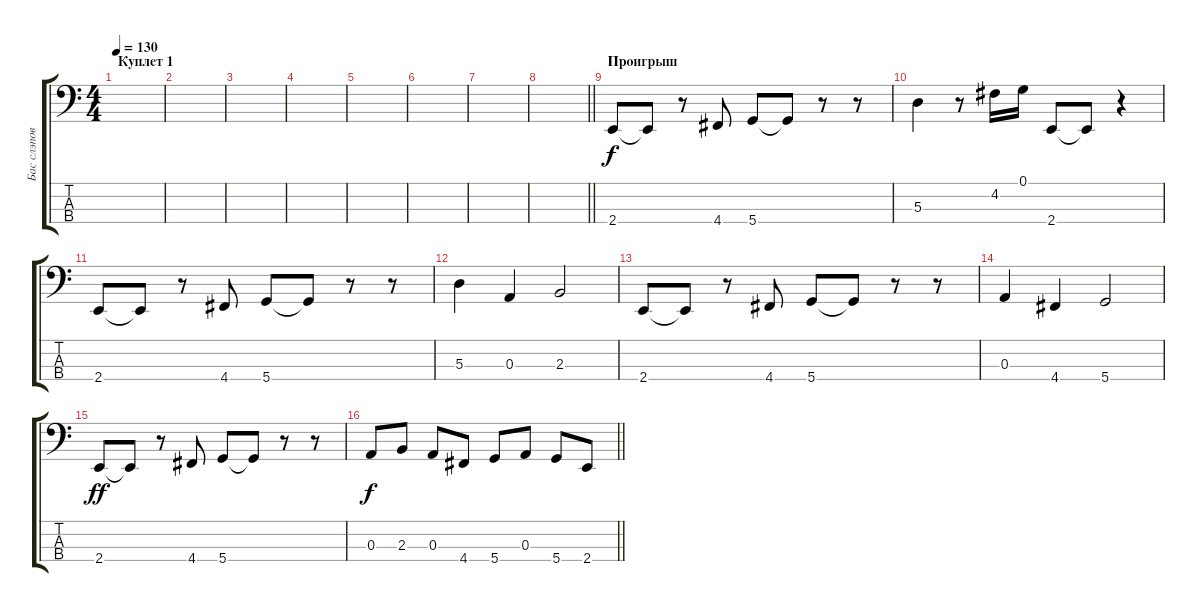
\track ("Бас слэповый" "Бас слэпов") {instrument slapbass1}
\staff {score tabs}
\tuning (G2 D2 A1 D1) {hide}
\ts (4 4)
\section ("" "Куплет 1")
\tempo 130
\clef f4
\ks c
|
|
|
|
|
|
|
\barLineRight lightlight
|
\section ("" "Проигрыш")
2.4.8 2.4{t}.8 r.8 4.4.8 5.4.8 5.4{t}.8 r.8 r.8 |
5.3.4 r.8 4.2.16 0.1.16 2.4.8 2.4{t}.8 r.4 |
2.4.8 2.4{t}.8 r.8 4.4.8 5.4.8 5.4{t}.8 r.8 r.8 |
5.3.4 0.3.4 2.3.2 |
2.4.8 2.4{t}.8 r.8 4.4.8 5.4.8 5.4{t}.8 r.8 r.8 |
0.3.4 4.4.4{dy f} 5.4.2 |
2.4.8{dy ff} 2.4{t}.8 r.8 4.4.8 5.4.8 5.4{t}.8 r.8 r.8 |
\barLineRight lightlight
0.3.8{dy f} 2.3.8 0.3.8 4.4.8 5.4.8 0.3.8 5.4.8 2.4.8
